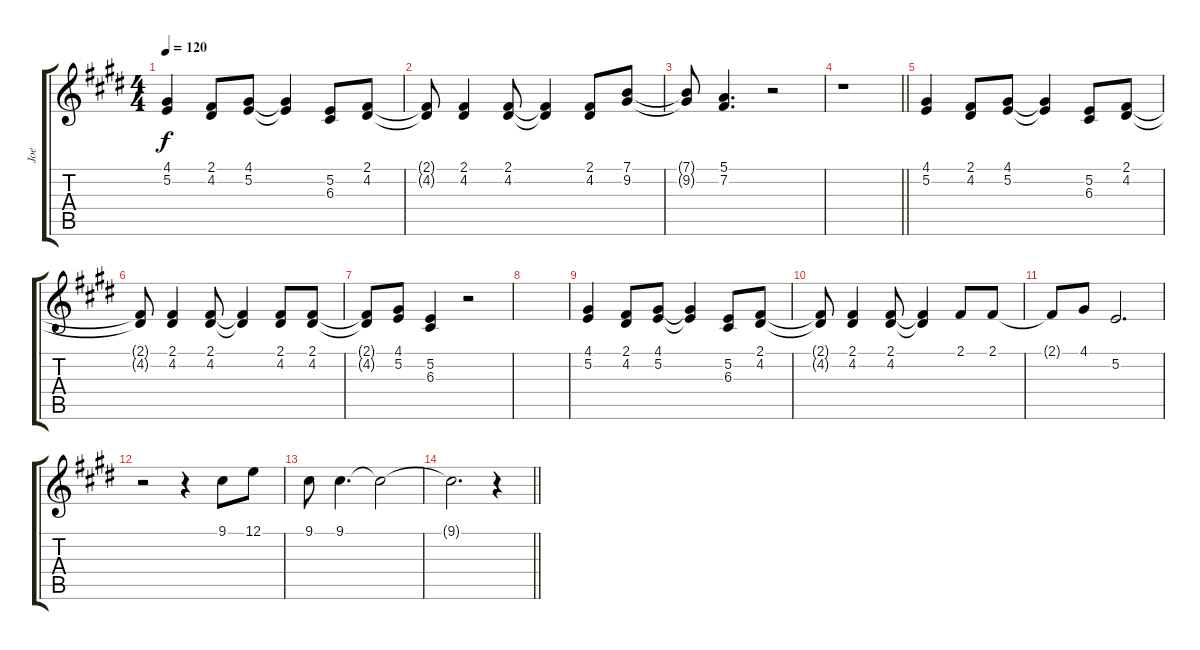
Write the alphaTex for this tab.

\track ("Joe" "Joe") {instrument lead1square}
\staff {score tabs}
\tuning (E4 B3 G3 D3 A2 E2) {hide}
\ts (4 4)
\tempo 120
\clef g2
\ks c#minor
(4.1 5.2).4{dy f} (2.1 4.2).8 (4.1 5.2).8 (4.1{t} 5.2{t}).4 (5.2 6.3).8 (2.1 4.2).8 |
(2.1{t} 4.2{t}).8 (2.1 4.2).4 (2.1 4.2).8 (2.1{t} 4.2{t}).4 (2.1 4.2).8 (7.1 9.2).8 |
(7.1{t} 9.2{t}).8 (5.1 7.2).4{d} r.2 |
\barLineRight lightlight
r.1 |
(4.1 5.2).4 (2.1 4.2).8 (4.1 5.2).8 (4.1{t} 5.2{t}).4 (5.2 6.3).8 (2.1 4.2).8 |
(2.1{t} 4.2{t}).8 (2.1 4.2).4 (2.1 4.2).8 (2.1{t} 4.2{t}).4 (2.1 4.2).8 (2.1 4.2).8 |
(2.1{t} 4.2{t}).8 (4.1 5.2).8 (5.2 6.3).4 r.2 |
|
(4.1 5.2).4 (2.1 4.2).8 (4.1 5.2).8 (4.1{t} 5.2{t}).4 (5.2 6.3).8 (2.1 4.2).8 |
(2.1{t} 4.2{t}).8 (2.1 4.2).4 (2.1 4.2).8 (2.1{t} 4.2{t}).4 2.1.8 2.1.8 |
2.1{t}.8 4.1.8 5.2.2{d} |
r.2 r.4 9.1.8 12.1.8 |
9.1.8 9.1.4{d} 9.1{t}.2 |
\barLineRight lightlight
9.1{t}.2{d} r.4
